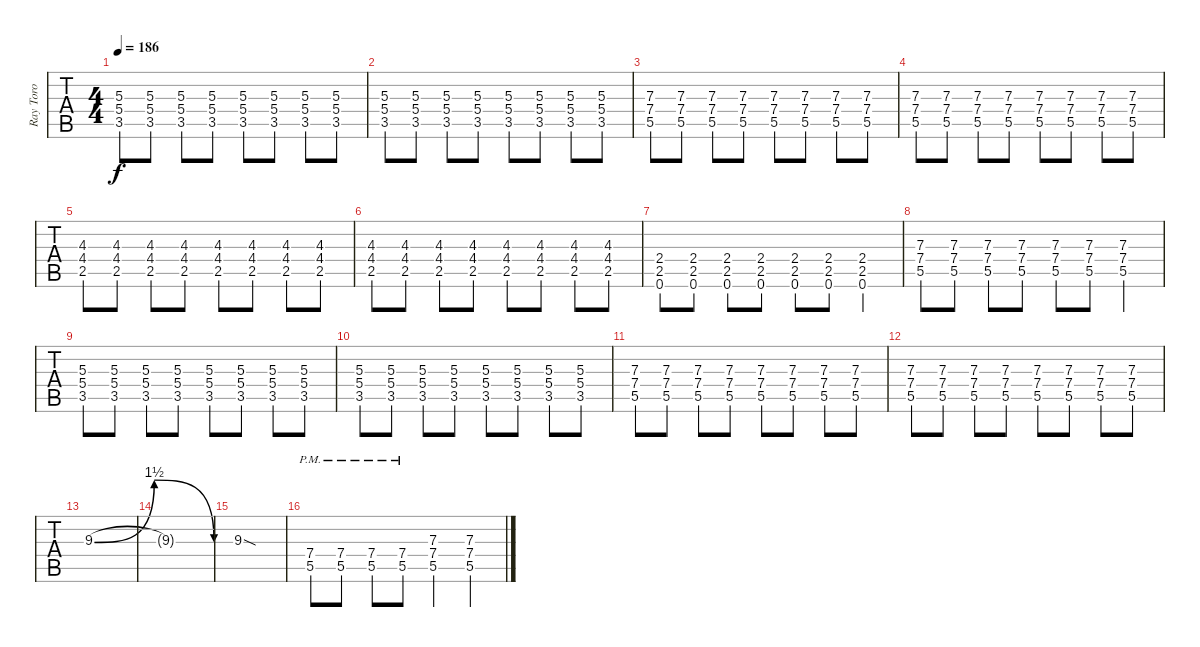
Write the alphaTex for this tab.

\track ("Ray Toro" "Ray Toro") {instrument distortionguitar}
\staff {tabs}
\tuning (E4 B3 G3 D3 A2 E2) {hide}
\ts (4 4)
\tempo 186
\clef g2
\ks c
(5.3 5.4 3.5).8{dy f} (5.3 5.4 3.5).8 (5.3 5.4 3.5).8 (5.3 5.4 3.5).8 (5.3 5.4 3.5).8 (5.3 5.4 3.5).8 (5.3 5.4 3.5).8 (5.3 5.4 3.5).8 |
(5.3 5.4 3.5).8 (5.3 5.4 3.5).8 (5.3 5.4 3.5).8 (5.3 5.4 3.5).8 (5.3 5.4 3.5).8 (5.3 5.4 3.5).8 (5.3 5.4 3.5).8 (5.3 5.4 3.5).8 |
(7.3 7.4 5.5).8 (7.3 7.4 5.5).8 (7.3 7.4 5.5).8 (7.3 7.4 5.5).8 (7.3 7.4 5.5).8 (7.3 7.4 5.5).8 (7.3 7.4 5.5).8 (7.3 7.4 5.5).8 |
(7.3 7.4 5.5).8 (7.3 7.4 5.5).8 (7.3 7.4 5.5).8 (7.3 7.4 5.5).8 (7.3 7.4 5.5).8 (7.3 7.4 5.5).8 (7.3 7.4 5.5).8 (7.3 7.4 5.5).8 |
(4.3 4.4 2.5).8 (4.3 4.4 2.5).8 (4.3 4.4 2.5).8 (4.3 4.4 2.5).8 (4.3 4.4 2.5).8 (4.3 4.4 2.5).8 (4.3 4.4 2.5).8 (4.3 4.4 2.5).8 |
(4.3 4.4 2.5).8 (4.3 4.4 2.5).8 (4.3 4.4 2.5).8 (4.3 4.4 2.5).8 (4.3 4.4 2.5).8 (4.3 4.4 2.5).8 (4.3 4.4 2.5).8 (4.3 4.4 2.5).8 |
(2.4 2.5 0.6).8 (2.4 2.5 0.6).8 (2.4 2.5 0.6).8 (2.4 2.5 0.6).8 (2.4 2.5 0.6).8 (2.4 2.5 0.6).8 (2.4 2.5 0.6).4 |
(7.3 7.4 5.5).8 (7.3 7.4 5.5).8 (7.3 7.4 5.5).8 (7.3 7.4 5.5).8 (7.3 7.4 5.5).8 (7.3 7.4 5.5).8 (7.3 7.4 5.5).4 |
(5.3 5.4 3.5).8 (5.3 5.4 3.5).8 (5.3 5.4 3.5).8 (5.3 5.4 3.5).8 (5.3 5.4 3.5).8 (5.3 5.4 3.5).8 (5.3 5.4 3.5).8 (5.3 5.4 3.5).8 |
(5.3 5.4 3.5).8 (5.3 5.4 3.5).8 (5.3 5.4 3.5).8 (5.3 5.4 3.5).8 (5.3 5.4 3.5).8 (5.3 5.4 3.5).8 (5.3 5.4 3.5).8 (5.3 5.4 3.5).8 |
(7.3 7.4 5.5).8 (7.3 7.4 5.5).8 (7.3 7.4 5.5).8 (7.3 7.4 5.5).8 (7.3 7.4 5.5).8 (7.3 7.4 5.5).8 (7.3 7.4 5.5).8 (7.3 7.4 5.5).8 |
(7.3 7.4 5.5).8 (7.3 7.4 5.5).8 (7.3 7.4 5.5).8 (7.3 7.4 5.5).8 (7.3 7.4 5.5).8 (7.3 7.4 5.5).8 (7.3 7.4 5.5).8 (7.3 7.4 5.5).8 |
9.3{be (bendrelease 0 0 7 6 15 6 60 0)}.1 |
9.3{t}.1 |
9.3{sod}.1 |
(7.4{pm} 5.5{pm}).8 (7.4{pm} 5.5{pm}).8 (7.4{pm} 5.5{pm}).8 (7.4{pm} 5.5{pm}).8 (7.3 7.4 5.5).4 (7.3 7.4 5.5).4
